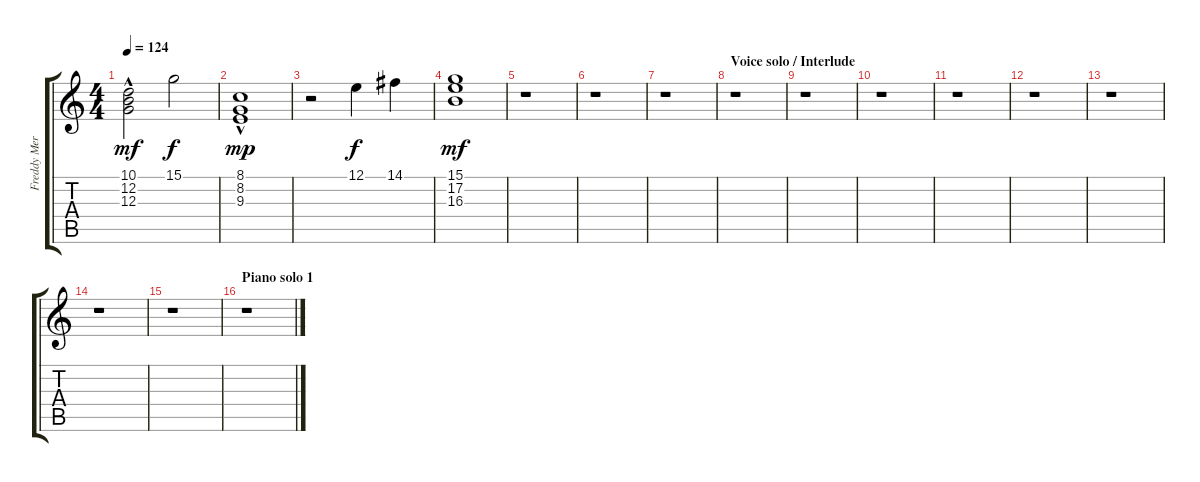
\track ("Freddy Mercury / Synths." "Freddy Mer") {instrument pad7halo}
\staff {score tabs}
\tuning (E4 B3 G3 D3 A2 E2) {hide}
\ts (4 4)
\tempo 124
\clef g2
\ks c
(10.1 12.2 12.3{hac}).2{dy mf} 15.1.2{dy f} |
(8.1 8.2 9.3{hac}).1{dy mp} |
r.2 12.1.4{dy f} 14.1.4 |
(15.1 17.2 16.3).1{dy mf} |
r.1 |
r.1 |
r.1 |
\section ("" "Voice solo / Interlude")
r.1 |
r.1 |
r.1 |
r.1 |
r.1 |
r.1 |
r.1 |
r.1 |
\section ("" "Piano solo 1")
r.1
